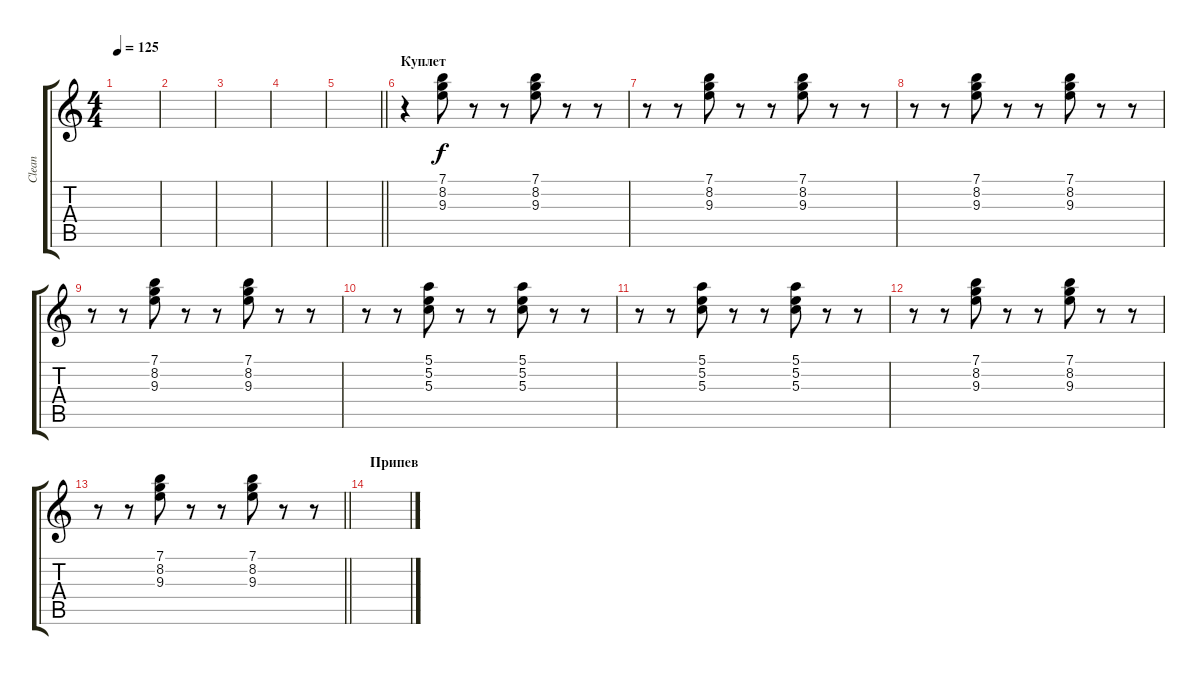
\track ("Clean" "Clean") {instrument electricguitarclean}
\staff {score tabs}
\tuning (E4 B3 G3 D3 A2 E2) {hide}
\ts (4 4)
\tempo 125
\clef g2
\ks c
|
|
|
|
\barLineRight lightlight
|
\section ("" "Куплет")
r.4{instrument overdrivenguitar} (7.1 8.2 9.3).8 r.8 r.8 (7.1 8.2 9.3).8 r.8 r.8 |
r.8 r.8 (7.1 8.2 9.3).8 r.8 r.8 (7.1 8.2 9.3).8 r.8 r.8 |
r.8 r.8 (7.1 8.2 9.3).8 r.8 r.8 (7.1 8.2 9.3).8 r.8 r.8 |
r.8 r.8 (7.1 8.2 9.3).8 r.8 r.8 (7.1 8.2 9.3).8 r.8 r.8 |
r.8 r.8 (5.1 5.2 5.3).8 r.8 r.8 (5.1 5.2 5.3).8 r.8 r.8 |
r.8 r.8 (5.1 5.2 5.3).8 r.8 r.8 (5.1 5.2 5.3).8 r.8 r.8 |
r.8 r.8 (7.1 8.2 9.3).8 r.8 r.8 (7.1 8.2 9.3).8 r.8 r.8 |
\barLineRight lightlight
r.8 r.8 (7.1 8.2 9.3).8 r.8 r.8 (7.1 8.2 9.3).8 r.8 r.8 |
\section ("" "Припев")
